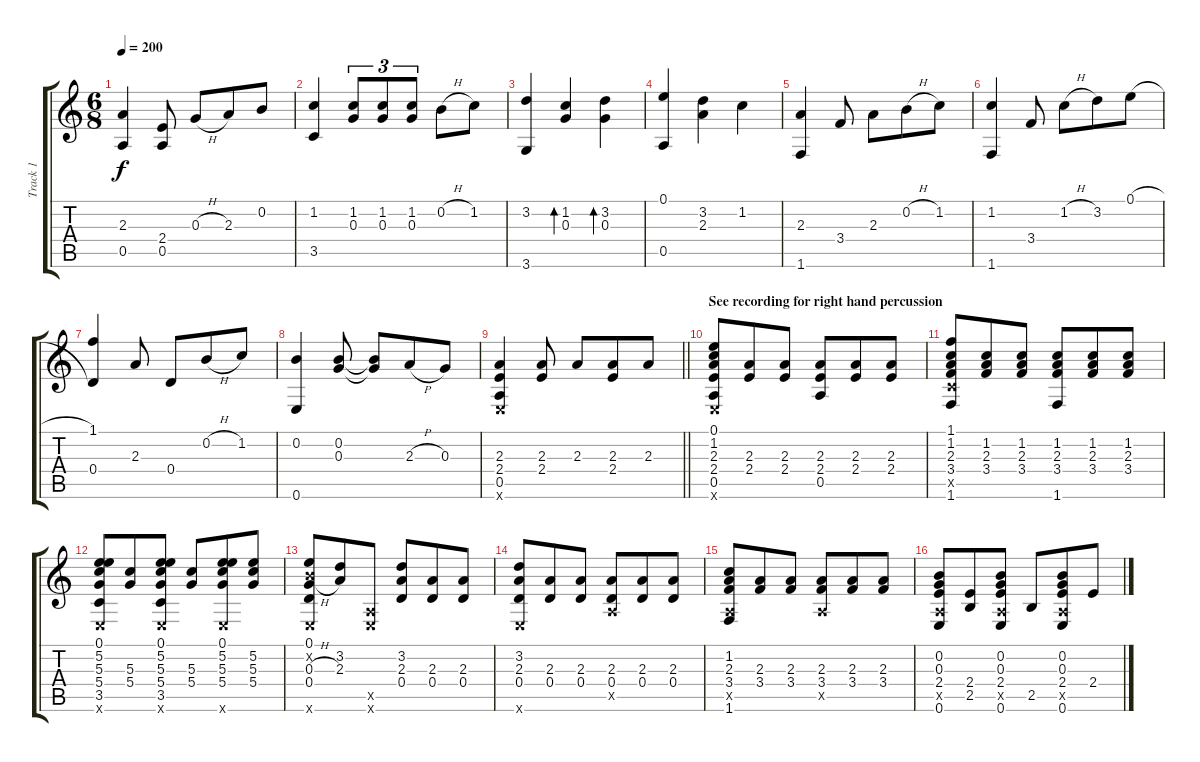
\track ("Track 1" "Track 1") {instrument acousticguitarsteel}
\staff {score tabs}
\tuning (E4 B3 G3 D3 A2 E2) {hide}
\ts (6 8)
\tempo 200
\clef g2
\ks c
(2.3 0.5).4{dy f} (2.4 0.5).8 0.3{h}.8 2.3.8 0.2.8 |
(1.2 3.5).4 (1.2 0.3).8{tu (3 2)} (1.2 0.3).8{tu (3 2)} (1.2 0.3).8{tu (3 2)} 0.2{h}.8 1.2.8 |
(3.2 3.6).4 (1.2 0.3).4{bd 60} (3.2 0.3).4{bd 60} |
(0.1 0.5).4 (3.2 2.3).4 1.2.4 |
(2.3 1.6).4 3.4.8 2.3.8 0.2{h}.8 1.2.8 |
(1.2 1.6).4 3.4.8 1.2{h}.8 3.2.8 0.1{h}.8 |
(1.1 0.4).4 2.3.8 0.4.8 0.2{h}.8 1.2.8 |
(0.2 0.6).4 (0.2 0.3).8 (0.2{t} 0.3{t}).8 2.3{h}.8 0.3.8 |
\barLineRight lightlight
(2.3 2.4 0.5 0.6{x}).4 (2.3 2.4).8 2.3.8 (2.3 2.4).8 2.3.8 |
\section ("" "See recording for right hand percussion")
(0.1 1.2 2.3 2.4 0.5 0.6{x}).8 (2.3 2.4).8 (2.3 2.4).8 (2.3 2.4 0.5).8 (2.3 2.4).8 (2.3 2.4).8 |
(1.1 1.2 2.3 3.4 3.5{x} 1.6).8 (1.2 2.3 3.4).8 (1.2 2.3 3.4).8 (1.2 2.3 3.4 1.6).8 (1.2 2.3 3.4).8 (1.2 2.3 3.4).8 |
(0.1 5.2 5.3 5.4 3.5 0.6{x}).8 (5.3 5.4).8 (0.1 5.2 5.3 5.4 3.5 0.6{x}).8 (5.3 5.4).8 (0.1 5.2 5.3 5.4 0.6{x}).8 (5.2 5.3 5.4).8 |
(0.1 0.2{x} 0.3{h} 0.4 0.6{x}).8 (3.2 2.3).8 (0.5{x} 0.6{x}).8 (3.2 2.3 0.4).8 (2.3 0.4).8 (2.3 0.4).8 |
(3.2 2.3 0.4 0.6{x}).8 (2.3 0.4).8 (2.3 0.4).8 (2.3 0.4 0.5{x}).8 (2.3 0.4).8 (2.3 0.4).8 |
(1.2 2.3 3.4 0.5{x} 1.6).8 (2.3 3.4).8 (2.3 3.4).8 (2.3 3.4 0.5{x}).8 (2.3 3.4).8 (2.3 3.4).8 |
(0.2 0.3 2.4 0.5{x} 0.6).8 (2.4 2.5).8 (0.2 0.3 2.4 0.5{x} 0.6).8 2.5.8 (0.2 0.3 2.4 0.5{x} 0.6).8 2.4.8
